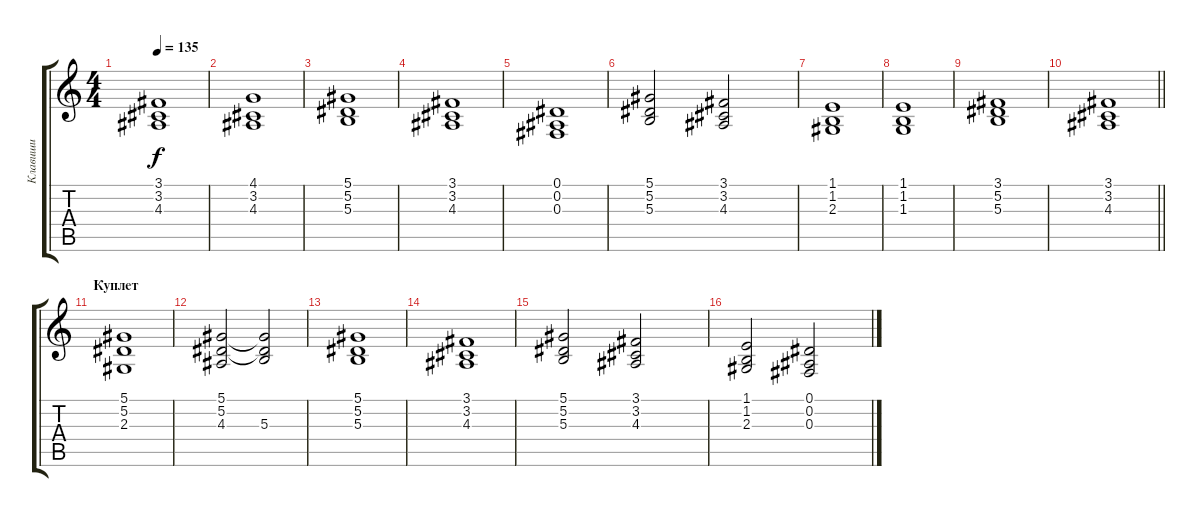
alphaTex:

\track ("Клавиши" "Клавиши") {instrument stringensemble1}
\staff {score tabs}
\tuning (Eb4 Bb3 Gb3 Db3 Ab2 Eb2) {hide}
\ts (4 4)
\tempo 135
\clef g2
\ks c
(3.1 3.2 4.3).1{dy f} |
(4.1 3.2 4.3).1 |
(5.1 5.2 5.3).1 |
(3.1 3.2 4.3).1 |
(0.1 0.2 0.3).1 |
(5.1 5.2 5.3).2 (3.1 3.2 4.3).2 |
(1.1 1.2 2.3).1 |
(1.1 1.2 1.3).1 |
(3.1 5.2 5.3).1 |
\barLineRight lightlight
(3.1 3.2 4.3).1 |
\section ("" "Куплет")
(5.1 5.2 2.3).1 |
(5.1 5.2 4.3).2 (5.1{t} 5.2{t} 5.3).2 |
(5.1 5.2 5.3).1 |
(3.1 3.2 4.3).1 |
(5.1 5.2 5.3).2 (3.1 3.2 4.3).2 |
(1.1 1.2 2.3).2 (0.1 0.2 0.3).2
